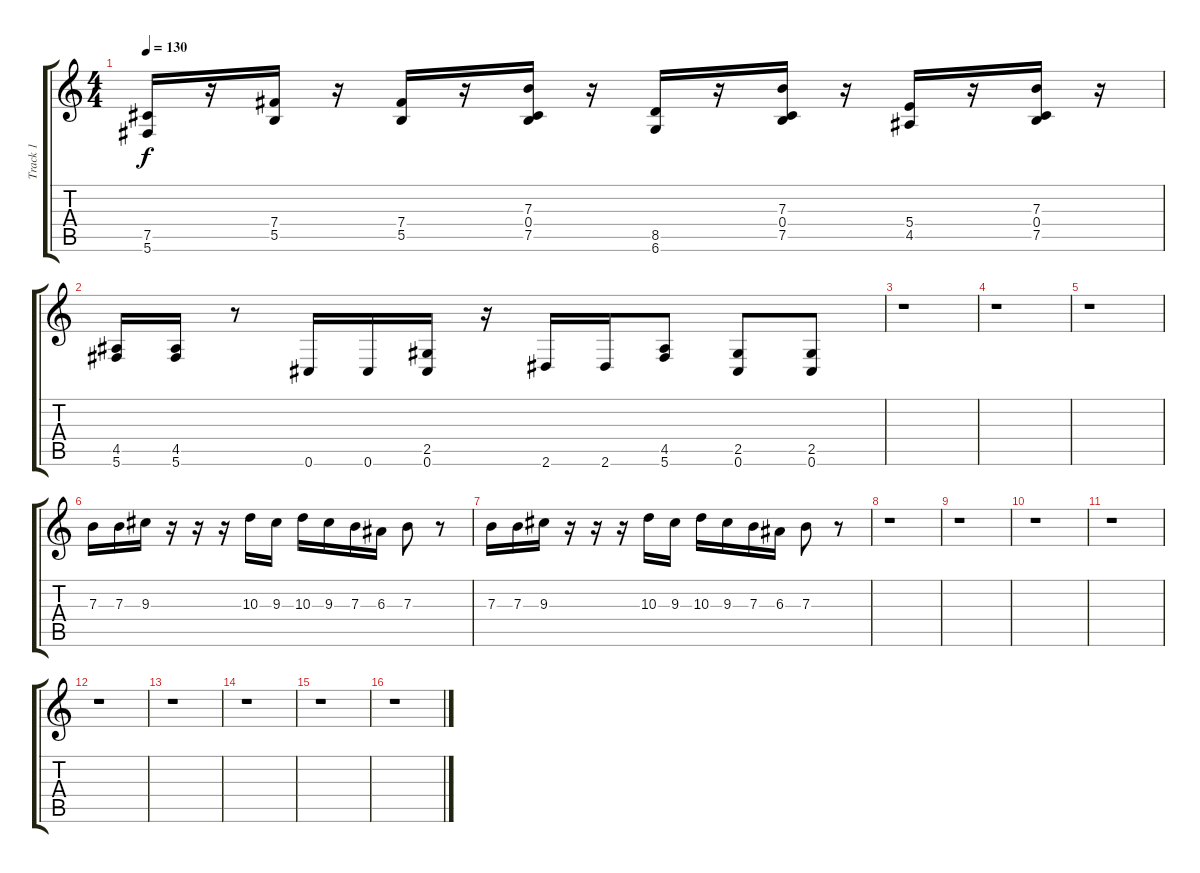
\track ("Track 1" "Track 1") {instrument overdrivenguitar}
\staff {score tabs}
\tuning (Db4 Ab3 E3 B2 Gb2 Db2) {hide}
\ts (4 4)
\tempo 130
\clef g2
\ks c
(7.5 5.6).16{dy f} r.16 (7.4 5.5).16 r.16 (7.4 5.5).16 r.16 (7.3 0.4 7.5).16 r.16 (8.5 6.6).16 r.16 (7.3 0.4 7.5).16 r.16 (5.4 4.5).16 r.16 (7.3 0.4 7.5).16 r.16 |
(4.5 5.6).16 (4.5 5.6).16 r.8 0.6.16 0.6.16 (2.5 0.6).16 r.16 2.6.16 2.6.16 (4.5 5.6).8 (2.5 0.6).8 (2.5 0.6).8 |
r.1 |
r.1 |
r.1 |
7.3.16 7.3.16 9.3.16 r.16 r.16 r.16 10.3.16 9.3.16 10.3.16 9.3.16 7.3.16 6.3.16 7.3.8 r.8 |
7.3.16 7.3.16 9.3.16 r.16 r.16 r.16 10.3.16 9.3.16 10.3.16 9.3.16 7.3.16 6.3.16 7.3.8 r.8 |
r.1 |
r.1 |
r.1 |
r.1 |
r.1 |
r.1 |
r.1 |
r.1 |
r.1
